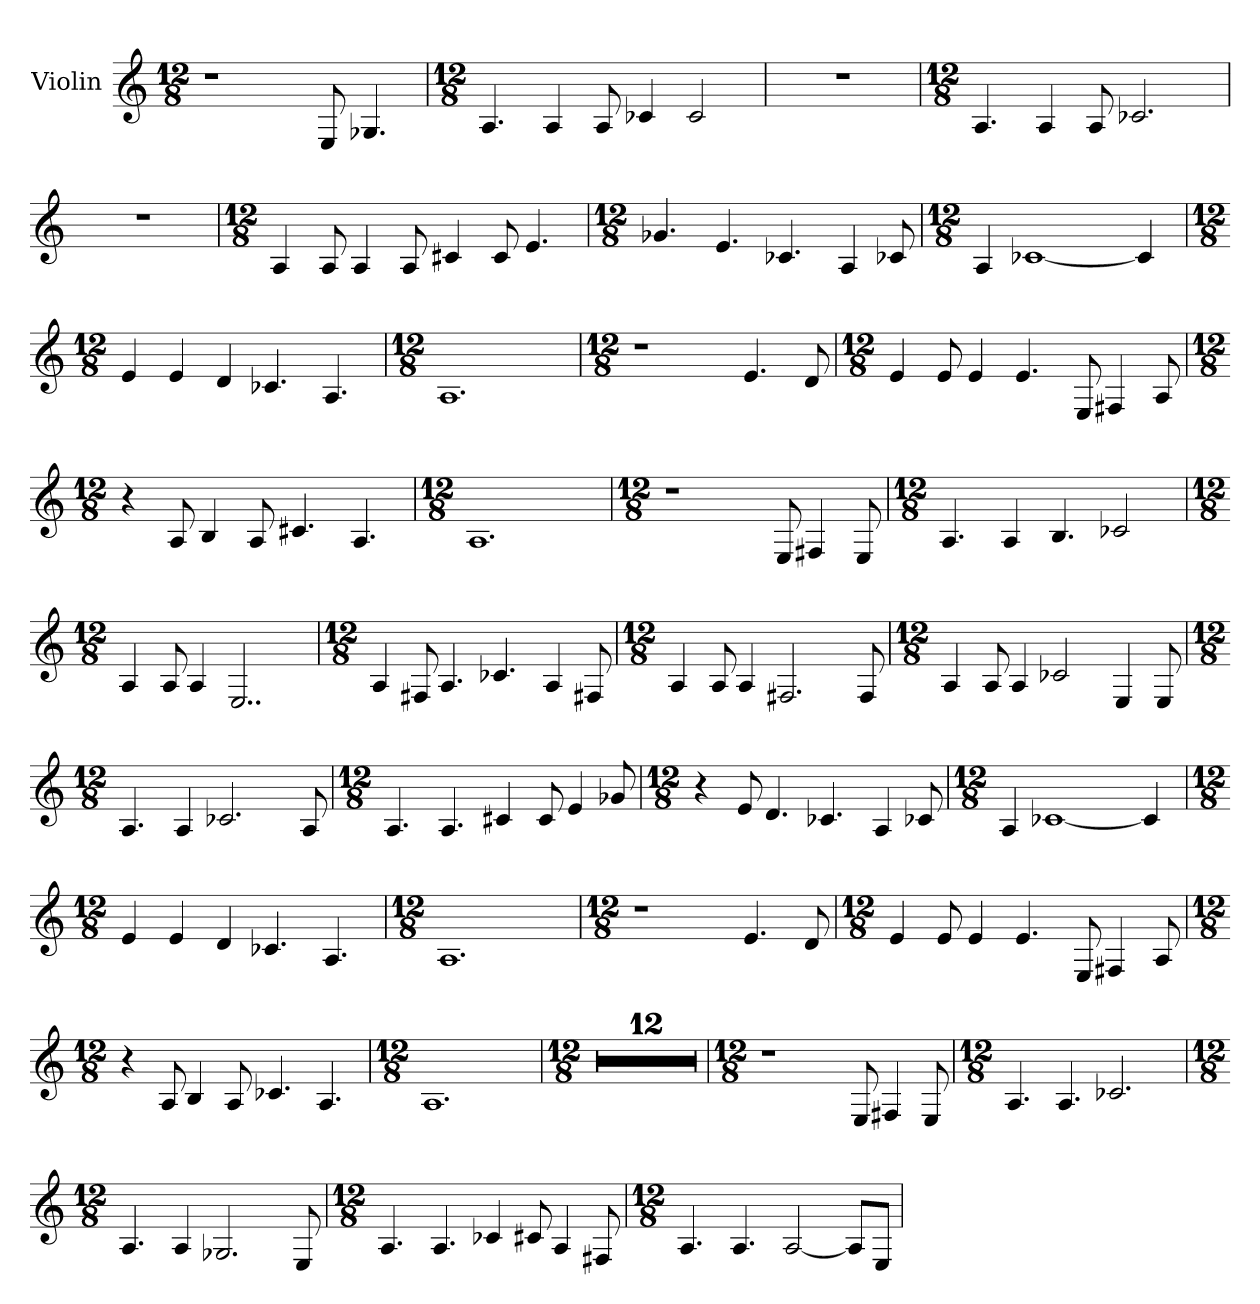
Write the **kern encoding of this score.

**kern
*part1
*staff1
*I"Violin
*I'Vln
*M12/8
=
1r
8E
4.G-X
=
*M12/8
4.A
4A
8A
4c-X
2c-
=
1.r
=
*M12/8
4.A
4A
8A
2.c-X
=
1.r
=
*M12/8
4A
8A
4A
8A
4c#X
8c#
4.e
=
*M12/8
4.g-X
4.e
4.c-X
4A
8c-X
=
*M12/8
4A
[1c-X
4c-]
=
*M12/8
4e
4e
4d
4.c-X
4.A
=
*M12/8
1.A
=
*M12/8
1r
4.e
8d
=
*M12/8
4e
8e
4e
4.e
8E
4F#X
8A
=
*M12/8
4r
8A
4B
8A
4.c#X
4.A
=
*M12/8
1.A
=
*M12/8
1r
8E
4F#X
8E
=
*M12/8
4.A
4A
4.B
2c-X
=
*M12/8
4A
8A
4A
2..E
=
*M12/8
4A
8F#X
4.A
4.c-X
4A
8F#X
=
*M12/8
4A
8A
4A
2.F#X
8F#
=
*M12/8
4A
8A
4A
2c-X
4E
8E
=
*M12/8
4.A
4A
2.c-X
8A
=
*M12/8
4.A
4.A
4c#X
8c#
4e
8g-X
=
*M12/8
4r
8e
4.d
4.c-X
4A
8c-X
=
*M12/8
4A
[1c-X
4c-]
=
*M12/8
4e
4e
4d
4.c-X
4.A
=
*M12/8
1.A
=
*M12/8
1r
4.e
8d
=
*M12/8
4e
8e
4e
4.e
8E
4F#X
8A
=
*M12/8
4r
8A
4B
8A
4.c-X
4.A
=
*M12/8
1.A
=
*M12/8
1.r
=
*M12/8
1.r
=
*M12/8
1.r
=
*M12/8
1.r
=
*M12/8
1.r
=
*M12/8
1.r
=
*M12/8
1.r
=
*M12/8
1.r
=
*M12/8
1.r
=
*M12/8
1.r
=
*M12/8
1.r
=
*M12/8
1.r
=
*M12/8
1r
8E
4F#X
8E
=
*M12/8
4.A
4.A
2.c-X
=
*M12/8
4.A
4A
2.G-X
8E
=
*M12/8
4.A
4.A
4c-X
8c#X
4A
8F#X
=
*M12/8
4.A
4.A
[2A
8AL]
8EJ
=
*-
